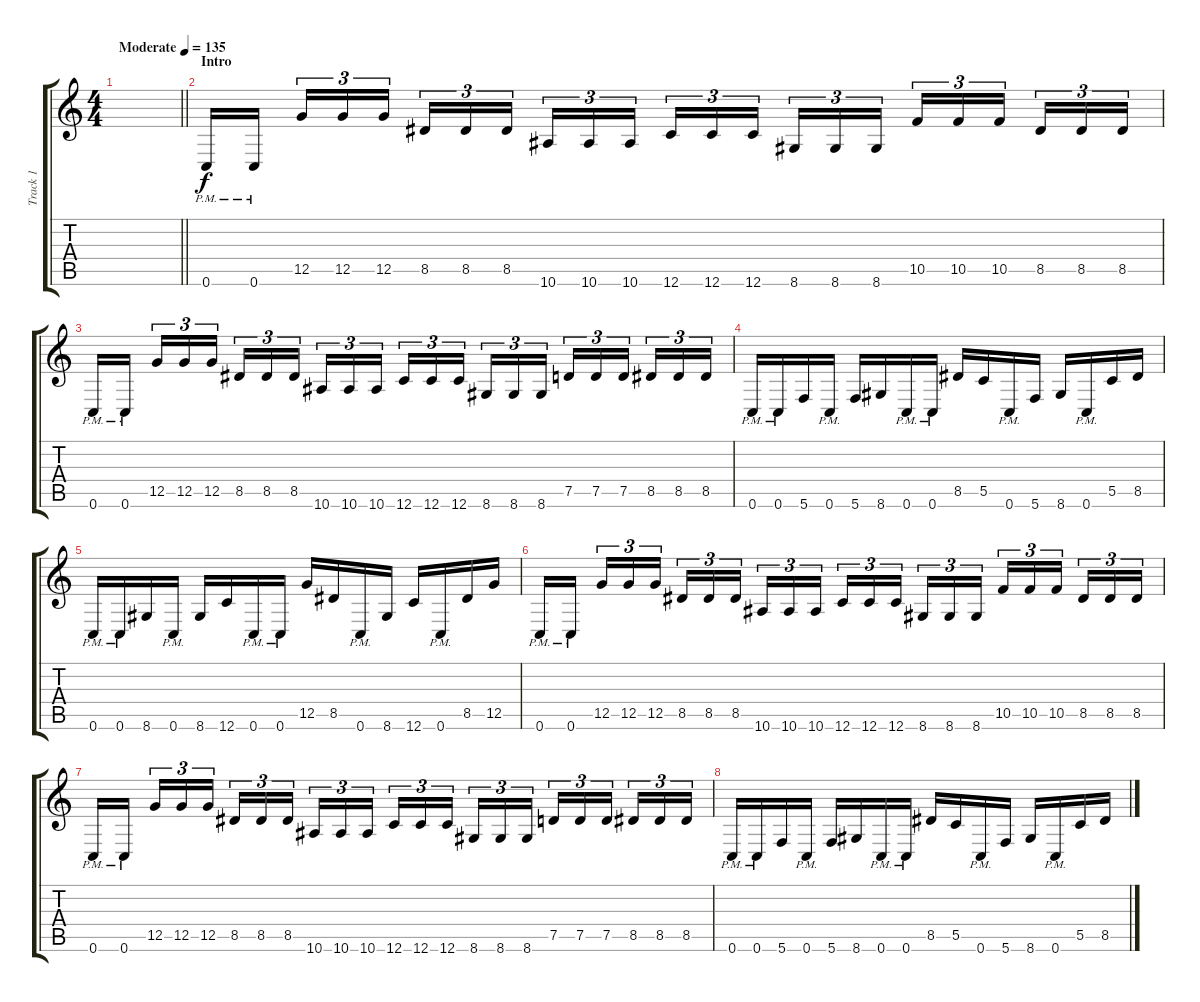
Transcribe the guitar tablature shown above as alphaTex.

\track ("Track 1" "Track 1") {instrument distortionguitar}
\staff {score tabs}
\tuning (D4 A3 F3 C3 G2 C2) {hide}
\ts (4 4)
\tempo (135 "Moderate")
\clef g2
\barLineRight lightlight
\ks c
|
\section ("" "Intro")
0.6{pm}.16 0.6{pm}.16{beam splitsecondary} 12.5.16{tu (3 2)} 12.5.16{tu (3 2)} 12.5.16{tu (3 2)} 8.5.16{tu (3 2)} 8.5.16{tu (3 2)} 8.5.16{tu (3 2) beam splitsecondary} 10.6.16{tu (3 2)} 10.6.16{tu (3 2)} 10.6.16{tu (3 2)} 12.6.16{tu (3 2)} 12.6.16{tu (3 2)} 12.6.16{tu (3 2) beam splitsecondary} 8.6.16{tu (3 2)} 8.6.16{tu (3 2)} 8.6.16{tu (3 2)} 10.5.16{tu (3 2)} 10.5.16{tu (3 2)} 10.5.16{tu (3 2) beam splitsecondary} 8.5.16{tu (3 2)} 8.5.16{tu (3 2)} 8.5.16{tu (3 2)} |
0.6{pm}.16 0.6{pm}.16{beam splitsecondary} 12.5.16{tu (3 2)} 12.5.16{tu (3 2)} 12.5.16{tu (3 2)} 8.5.16{tu (3 2)} 8.5.16{tu (3 2)} 8.5.16{tu (3 2) beam splitsecondary} 10.6.16{tu (3 2)} 10.6.16{tu (3 2)} 10.6.16{tu (3 2)} 12.6.16{tu (3 2)} 12.6.16{tu (3 2)} 12.6.16{tu (3 2) beam splitsecondary} 8.6.16{tu (3 2)} 8.6.16{tu (3 2)} 8.6.16{tu (3 2)} 7.5.16{tu (3 2)} 7.5.16{tu (3 2)} 7.5.16{tu (3 2) beam splitsecondary} 8.5.16{tu (3 2)} 8.5.16{tu (3 2)} 8.5.16{tu (3 2)} |
0.6{pm}.16 0.6{pm}.16 5.6.16 0.6{pm}.16 5.6.16 8.6.16 0.6{pm}.16 0.6{pm}.16 8.5.16 5.5.16 0.6{pm}.16 5.6.16 8.6.16 0.6{pm}.16 5.5.16 8.5.16 |
0.6{pm}.16 0.6{pm}.16 8.6.16 0.6{pm}.16 8.6.16 12.6.16 0.6{pm}.16 0.6{pm}.16 12.5.16 8.5.16 0.6{pm}.16 8.6.16 12.6.16 0.6{pm}.16 8.5.16 12.5.16 |
0.6{pm}.16 0.6{pm}.16{beam splitsecondary} 12.5.16{tu (3 2)} 12.5.16{tu (3 2)} 12.5.16{tu (3 2)} 8.5.16{tu (3 2)} 8.5.16{tu (3 2)} 8.5.16{tu (3 2) beam splitsecondary} 10.6.16{tu (3 2)} 10.6.16{tu (3 2)} 10.6.16{tu (3 2)} 12.6.16{tu (3 2)} 12.6.16{tu (3 2)} 12.6.16{tu (3 2) beam splitsecondary} 8.6.16{tu (3 2)} 8.6.16{tu (3 2)} 8.6.16{tu (3 2)} 10.5.16{tu (3 2)} 10.5.16{tu (3 2)} 10.5.16{tu (3 2) beam splitsecondary} 8.5.16{tu (3 2)} 8.5.16{tu (3 2)} 8.5.16{tu (3 2)} |
0.6{pm}.16 0.6{pm}.16{beam splitsecondary} 12.5.16{tu (3 2)} 12.5.16{tu (3 2)} 12.5.16{tu (3 2)} 8.5.16{tu (3 2)} 8.5.16{tu (3 2)} 8.5.16{tu (3 2) beam splitsecondary} 10.6.16{tu (3 2)} 10.6.16{tu (3 2)} 10.6.16{tu (3 2)} 12.6.16{tu (3 2)} 12.6.16{tu (3 2)} 12.6.16{tu (3 2) beam splitsecondary} 8.6.16{tu (3 2)} 8.6.16{tu (3 2)} 8.6.16{tu (3 2)} 7.5.16{tu (3 2)} 7.5.16{tu (3 2)} 7.5.16{tu (3 2) beam splitsecondary} 8.5.16{tu (3 2)} 8.5.16{tu (3 2)} 8.5.16{tu (3 2)} |
0.6{pm}.16 0.6{pm}.16 5.6.16 0.6{pm}.16 5.6.16 8.6.16 0.6{pm}.16 0.6{pm}.16 8.5.16 5.5.16 0.6{pm}.16 5.6.16 8.6.16 0.6{pm}.16 5.5.16 8.5.16
